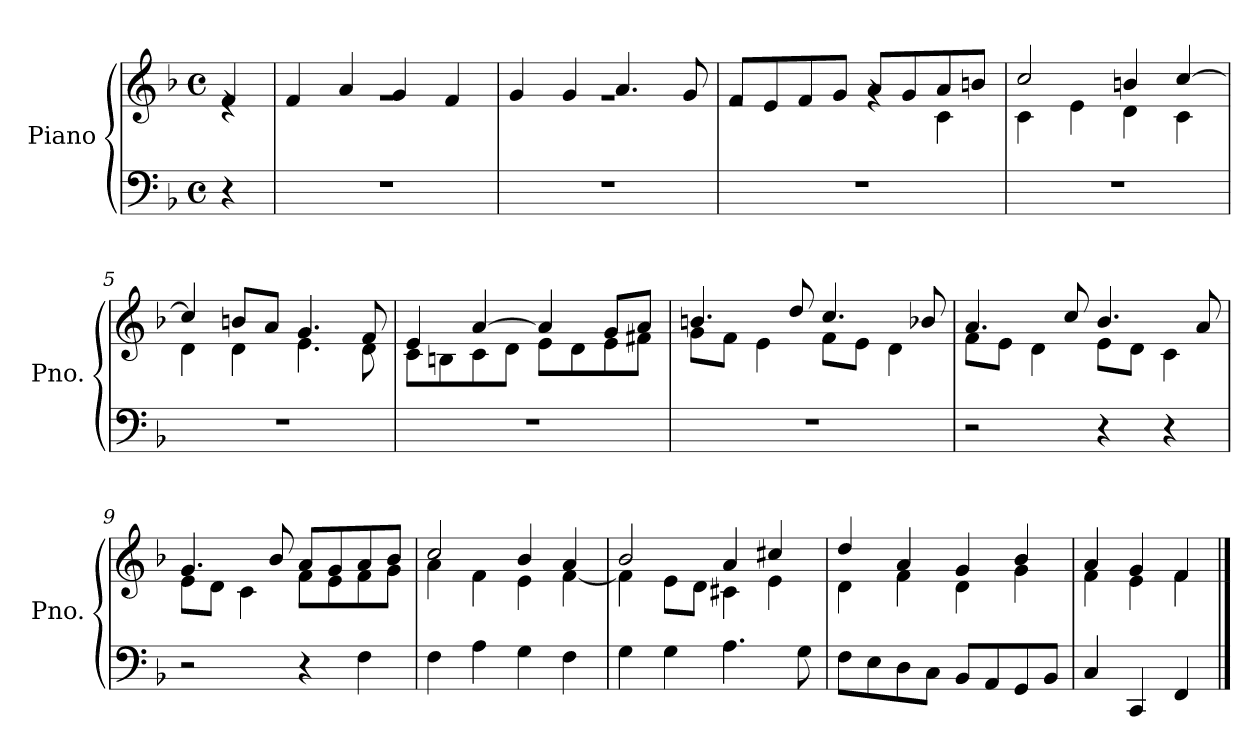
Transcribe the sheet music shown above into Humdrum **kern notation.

**kern	**kern
*part1	*part1
*staff2	*staff1
*I"Piano	*
*I'Pno.	*
*clefF4	*clefG2
*k[b-]	*k[b-]
*M4/4	*M4/4
*met(c)	*met(c)
=	=
*	*^
4r	4f/	4re
=1	=1	=1
1r	4f/	1rg
.	4a/	.
.	4g/	.
.	4f/	.
=2	=2	=2
1r	4g/	1rg
.	4g/	.
.	4.a/	.
.	8g/	.
=3	=3	=3
1r	8f/L	2re
.	8e/	.
.	8f/	.
.	8g/J	.
.	8a/L	4rg
.	8g/	.
.	8a/	4c\
.	8bn/J	.
=4	=4	=4
1r	2cc/	4c\
.	.	4e\
.	4bn/	4d\
.	[4cc/	4c\
=5	=5	=5
1r	4cc/]	4d\
.	8bn/L	4d\
.	8a/J	.
.	4.g/	4.e\
.	8f/	8d\
=6	=6	=6
1r	4e/	8c\L
.	.	8Bn\
.	[4a/	8c\
.	.	8d\J
.	4a/]	8e\L
.	.	8d\
.	8g/L	8e\
.	8a/J	8f#X\J
!!LO:LB:g=z	!!
=7	=7	=7
1r	4.bn/	8g\L
.	.	8f\J
.	.	4e\
.	8dd/	.
.	4.cc/	8f\L
.	.	8e\J
.	.	4d\
.	8b-X/	.
=8	=8	=8
2r	4.a/	8f\L
.	.	8e\J
.	.	4d\
.	8cc/	.
4r	4.b-/	8e\L
.	.	8d\J
4r	.	4c\
.	8a/	.
=9	=9	=9
2r	4.g/	8e\L
.	.	8d\J
.	.	4c\
.	8b-/	.
4r	8a/L	8f\L
.	8g/	8e\
4F\	8a/	8f\
.	8b-/J	8g\J
=10	=10	=10
4F\	2cc/	4a\
4A\	.	4f\
4G\	4b-/	4e\
4F\	4a/	[4f\
=11	=11	=11
4G\	2b-/	4f\]
4G\	.	8e\L
.	.	8d\J
4.A\	4a/	4c#X\
.	4cc#X/	4e\
8G\	.	.
!!LO:LB:g=z	!!
=12	=12	=12
8F\L	4dd/	4d\
8E\	.	.
8D\	4a/	4f\
8C\J	.	.
8BB-/L	4g/	4d\
8AA/	.	.
8GG/	4b-/	4g\
8BB-/J	.	.
=13	=13	=13
4C/	4a/	4f\
4CC/	4g/	4e\
4FF/	4f/	4f\
*	*v	*v
==	==
*-	*-
